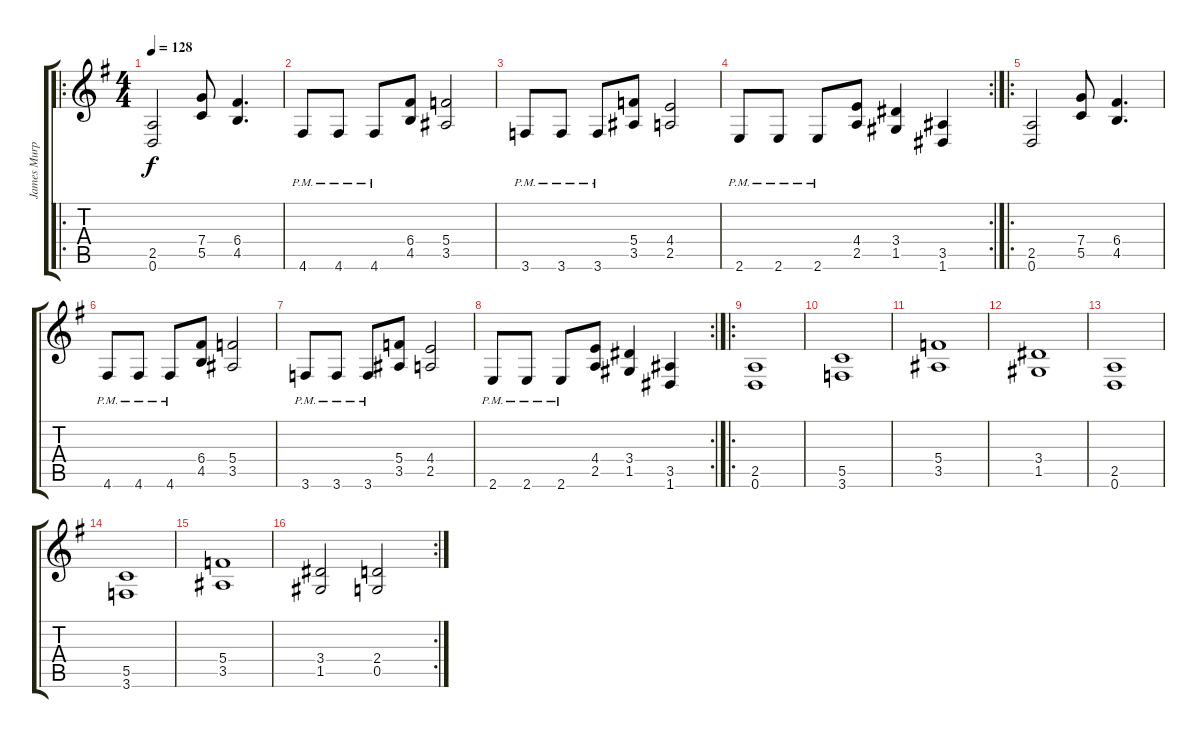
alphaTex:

\track ("James Murphy" "James Murp") {instrument distortionguitar}
\staff {score tabs}
\tuning (D4 A3 F3 C3 G2 D2) {hide}
\ro
\ts (4 4)
\tempo 128
\clef g2
\ks g
(2.5 0.6).2{dy f instrument distortionguitar} (7.4 5.5).8 (6.4 4.5).4{d} |
4.6{pm}.8 4.6{pm}.8 4.6{pm}.8 (6.4 4.5).8 (5.4 3.5).2 |
3.6{pm}.8 3.6{pm}.8 3.6{pm}.8 (5.4 3.5).8 (4.4 2.5).2 |
\rc 2
2.6{pm}.8 2.6{pm}.8 2.6{pm}.8 (4.4 2.5).8 (3.4 1.5).4 (3.5 1.6).4 |
\ro
(2.5 0.6).2 (7.4 5.5).8 (6.4 4.5).4{d} |
4.6{pm}.8 4.6{pm}.8 4.6{pm}.8 (6.4 4.5).8 (5.4 3.5).2 |
3.6{pm}.8 3.6{pm}.8 3.6{pm}.8 (5.4 3.5).8 (4.4 2.5).2 |
\rc 2
2.6{pm}.8 2.6{pm}.8 2.6{pm}.8 (4.4 2.5).8 (3.4 1.5).4 (3.5 1.6).4 |
\ro
(2.5 0.6).1 |
(5.5 3.6).1 |
(5.4 3.5).1 |
(3.4 1.5).1 |
(2.5 0.6).1 |
(5.5 3.6).1 |
(5.4 3.5).1 |
\rc 2
(3.4 1.5).2 (2.4 0.5).2
